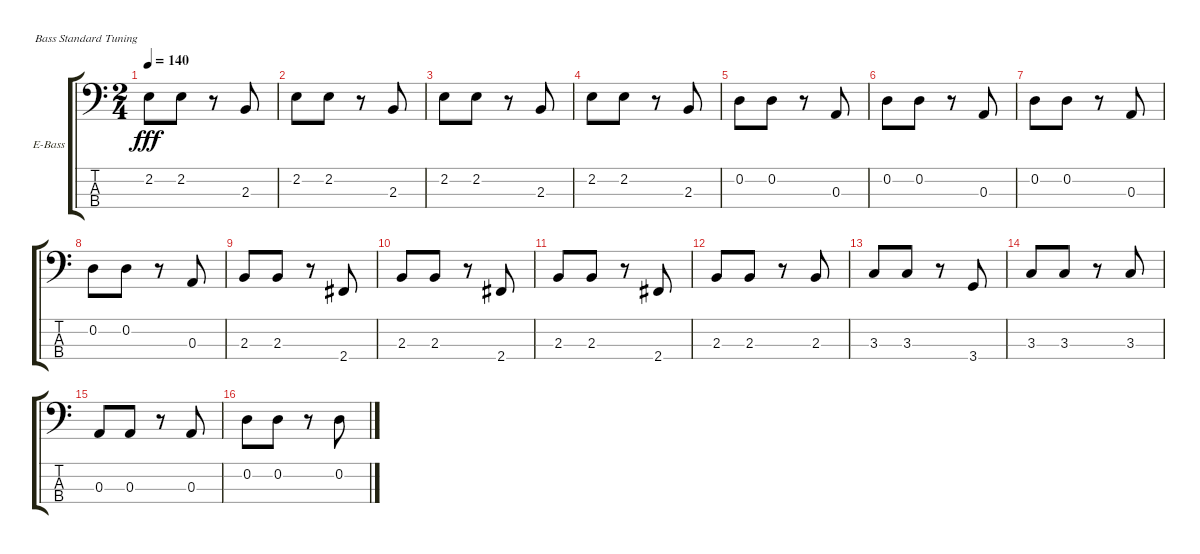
\bracketExtendMode groupsimilarinstruments
\firstSystemTrackNameOrientation horizontal
\otherSystemsTrackNameOrientation horizontal
\track ("Бас" "E-Bass") {instrument electricbassfinger}
\staff {score tabs}
\tuning (G2 D2 A1 E1)
\ts (2 4)
\tempo 140
\clef f4
\ks c
2.2.8{dy fff} 2.2.8 r.8 2.3.8 |
2.2.8 2.2.8 r.8 2.3.8 |
2.2.8 2.2.8 r.8 2.3.8 |
2.2.8 2.2.8 r.8 2.3.8 |
0.2.8 0.2.8 r.8 0.3.8 |
0.2.8 0.2.8 r.8 0.3.8 |
0.2.8 0.2.8 r.8 0.3.8 |
0.2.8 0.2.8 r.8 0.3.8 |
2.3.8 2.3.8 r.8 2.4.8 |
2.3.8 2.3.8 r.8 2.4.8 |
2.3.8 2.3.8 r.8 2.4.8 |
2.3.8 2.3.8 r.8 2.3.8 |
3.3.8 3.3.8 r.8 3.4.8 |
3.3.8 3.3.8 r.8 3.3.8 |
0.3.8 0.3.8 r.8 0.3.8 |
0.2.8 0.2.8 r.8 0.2.8
